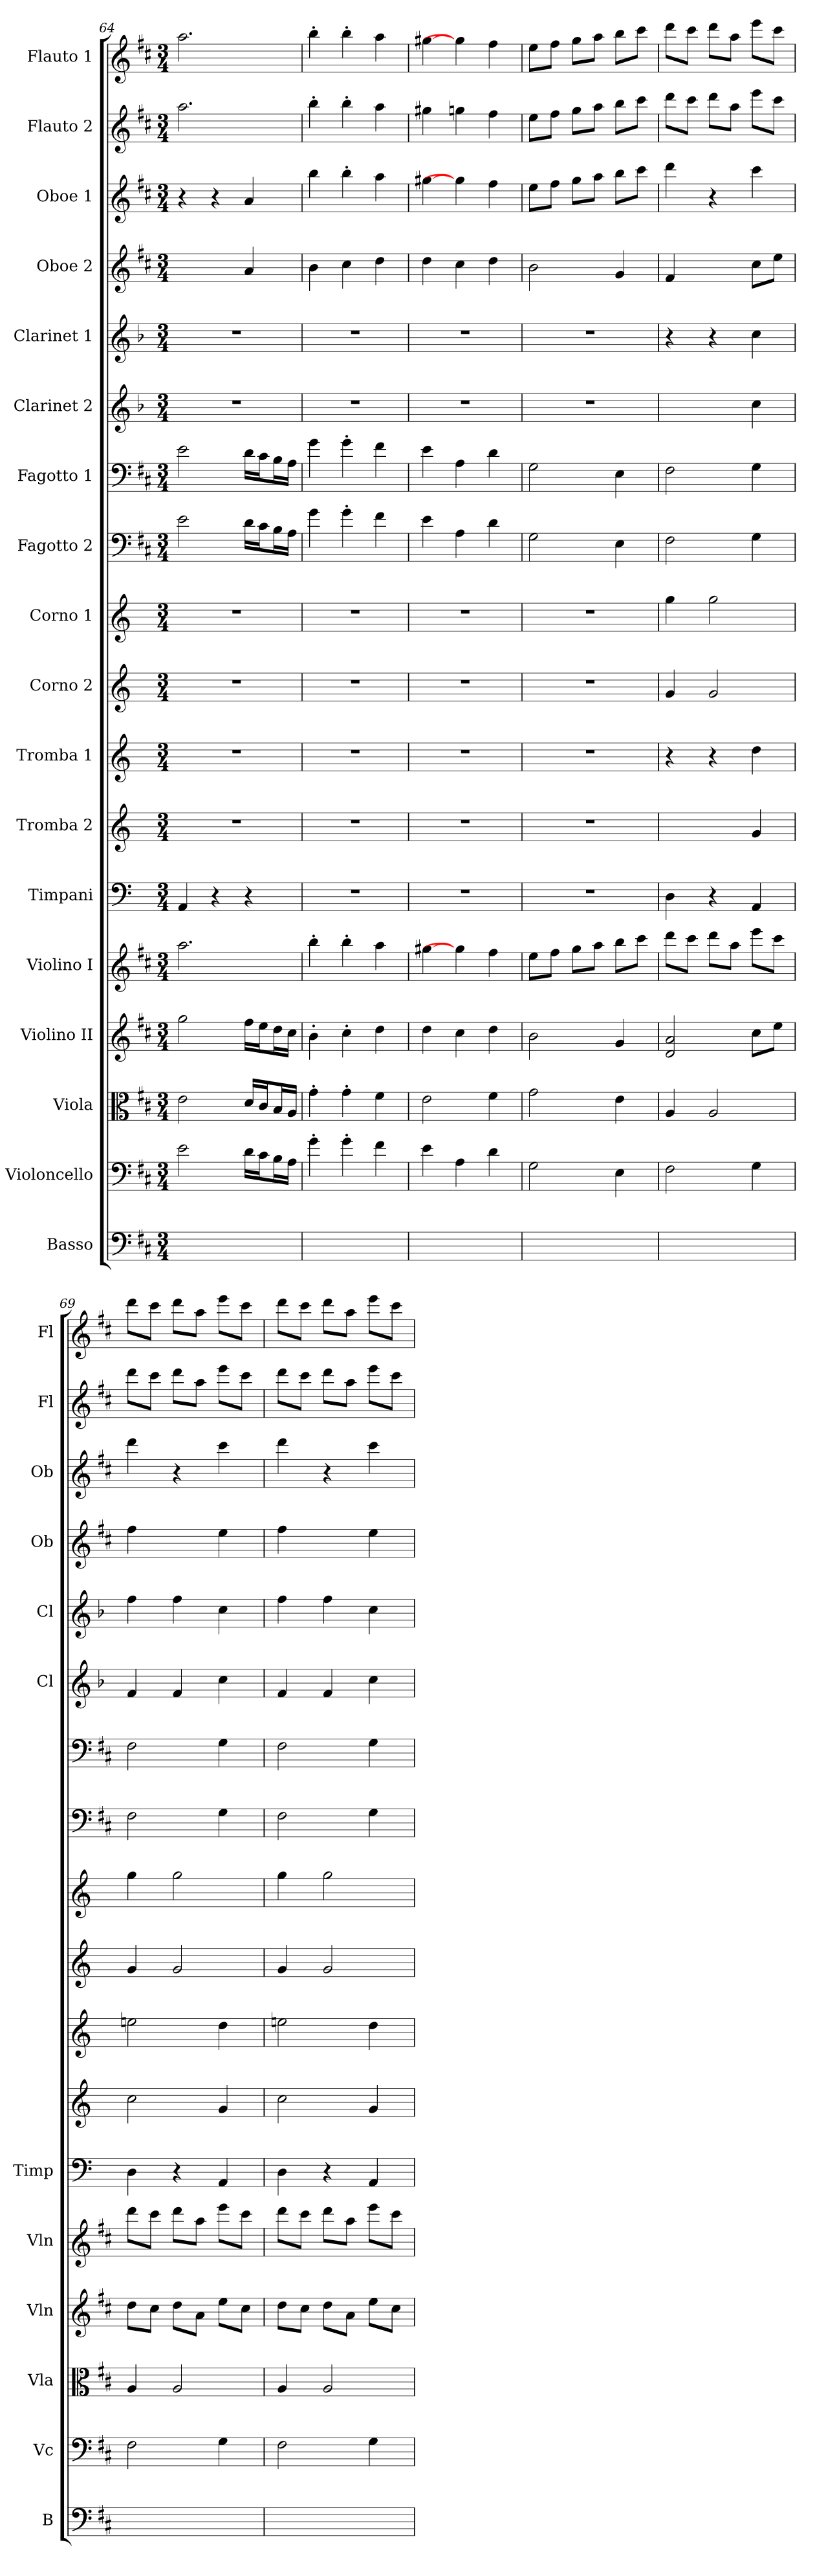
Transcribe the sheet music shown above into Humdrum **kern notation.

**kern	**kern	**kern	**kern	**kern	**kern	**kern	**kern	**kern	**kern	**kern	**kern	**kern	**kern	**kern	**kern	**kern	**kern
*part18	*part17	*part16	*part15	*part14	*part13	*part12	*part11	*part10	*part9	*part8	*part7	*part6	*part5	*part4	*part3	*part2	*part1
*staff18	*staff17	*staff16	*staff15	*staff14	*staff13	*staff12	*staff11	*staff10	*staff9	*staff8	*staff7	*staff6	*staff5	*staff4	*staff3	*staff2	*staff1
*I"Basso	*I"Violoncello	*I"Viola	*I"Violino II	*I"Violino I	*I"Timpani	*I"Tromba 2	*I"Tromba 1	*I"Corno 2	*I"Corno 1	*I"Fagotto 2	*I"Fagotto 1	*I"Clarinet 2	*I"Clarinet 1	*I"Oboe 2	*I"Oboe 1	*I"Flauto 2	*I"Flauto 1
*I'B	*I'Vc	*I'Vla	*I'Vln	*I'Vln	*I'Timp	*	*	*	*	*	*	*I'Cl	*I'Cl	*I'Ob	*I'Ob	*I'Fl	*I'Fl
*clefF4	*clefF4	*clefC3	*clefG2	*clefG2	*clefF4	*clefG2	*clefG2	*clefG2	*clefG2	*clefF4	*clefF4	*clefG2	*clefG2	*clefG2	*clefG2	*clefG2	*clefG2
*ITrd7c12	*	*	*	*	*	*ITrd-1c-2	*ITrd-1c-2	*ITrd6c10	*ITrd6c10	*	*	*ITrd2c3	*ITrd2c3	*	*	*	*
*k[f#c#]	*k[f#c#]	*k[f#c#]	*k[f#c#]	*k[f#c#]	*	*	*	*	*	*k[f#c#]	*k[f#c#]	*k[f#c#]	*k[f#c#]	*k[f#c#]	*k[f#c#]	*k[f#c#]	*k[f#c#]
*M3/4	*M3/4	*M3/4	*M3/4	*M3/4	*M3/4	*M3/4	*M3/4	*M3/4	*M3/4	*M3/4	*M3/4	*M3/4	*M3/4	*M3/4	*M3/4	*M3/4	*M3/4
=64	=64	=64	=64	=64	=64	=64	=64	=64	=64	=64	=64	=64	=64	=64	=64	=64	=64
2.ryy	2e	2e	2gg	2.aa	4AA	2.r	2.r	2.r	2.r	2e	2e	2.r	2.r	4ryy	4r	2.aa	2.aa
.	.	.	.	.	4r	.	.	.	.	.	.	.	.	4ryy	4r	.	.
.	16d\LL	16d/LL	16ff#\LL	.	4r	.	.	.	.	16d\LL	16d\LL	.	.	4a	4a	.	.
.	16c#\J	16c#/J	16ee\J	.	.	.	.	.	.	16c#\J	16c#\J	.	.	.	.	.	.
.	16B\L	16B/L	16dd\L	.	.	.	.	.	.	16B\L	16B\L	.	.	.	.	.	.
.	16A\JJ	16A/JJ	16cc#\JJ	.	.	.	.	.	.	16A\JJ	16A\JJ	.	.	.	.	.	.
=65	=65	=65	=65	=65	=65	=65	=65	=65	=65	=65	=65	=65	=65	=65	=65	=65	=65
2.ryy	4g'	4g'	4b'	4bb'	2.r	2.r	2.r	2.r	2.r	4g	4g	2.r	2.r	4b	4bb	4bb'	4bb'
.	4g'	4g'	4cc#'	4bb'	.	.	.	.	.	4g'	4g'	.	.	4cc#	4bb'	4bb'	4bb'
.	4f#	4f#	4dd	4aa	.	.	.	.	.	4f#	4f#	.	.	4dd	4aa	4aa	4aa
=66	=66	=66	=66	=66	=66	=66	=66	=66	=66	=66	=66	=66	=66	=66	=66	=66	=66
2.ryy	4e	2e	4dd	[4gg#X	2.r	2.r	2.r	2.r	2.r	4e	4e	2.r	2.r	4dd	[4gg#X	4gg#X	[4gg#X
.	4A	.	4cc#	4ggn]	.	.	.	.	.	4A	4A	.	.	4cc#	4ggn]	4ggn	4ggn]
.	4d	4f#	4dd	4ff#	.	.	.	.	.	4d	4d	.	.	4dd	4ff#	4ff#	4ff#
=67	=67	=67	=67	=67	=67	=67	=67	=67	=67	=67	=67	=67	=67	=67	=67	=67	=67
2.ryy	2G	2g	2b	8ee\L	2.r	2.r	2.r	2.r	2.r	2G	2G	2.r	2.r	2b	8ee\L	8ee\L	8ee\L
.	.	.	.	8ff#\J	.	.	.	.	.	.	.	.	.	.	8ff#\J	8ff#\J	8ff#\J
.	.	.	.	8gg\L	.	.	.	.	.	.	.	.	.	.	8gg\L	8gg\L	8gg\L
.	.	.	.	8aa\J	.	.	.	.	.	.	.	.	.	.	8aa\J	8aa\J	8aa\J
.	4E	4e	4g	8bb\L	.	.	.	.	.	4E	4E	.	.	4g	8bb\L	8bb\L	8bb\L
.	.	.	.	8ccc#\J	.	.	.	.	.	.	.	.	.	.	8ccc#\J	8ccc#\J	8ccc#\J
=68	=68	=68	=68	=68	=68	=68	=68	=68	=68	=68	=68	=68	=68	=68	=68	=68	=68
2.ryy	2F#	4A	2d 2a	8ddd\L	4D	4ryy	4r	4A	4a	2F#	2F#	4ryy	4r	4f#	4ddd	8ddd\L	8ddd\L
.	.	.	.	8ccc#\J	.	.	.	.	.	.	.	.	.	.	.	8ccc#\J	8ccc#\J
.	.	2A	.	8ddd\L	4r	4ryy	4r	2A	2a	.	.	4ryy	4r	4ryy	4r	8ddd\L	8ddd\L
.	.	.	.	8aa\J	.	.	.	.	.	.	.	.	.	.	.	8aa\J	8aa\J
.	4G	.	8cc#\L	8eee\L	4AA	4a	4ee	.	.	4G	4G	4a	4a	8cc#\L	4ccc#	8eee\L	8eee\L
.	.	.	8ee\J	8ccc#\J	.	.	.	.	.	.	.	.	.	8ee\J	.	8ccc#\J	8ccc#\J
=69	=69	=69	=69	=69	=69	=69	=69	=69	=69	=69	=69	=69	=69	=69	=69	=69	=69
2.ryy	2F#	4A	8dd\L	8ddd\L	4D	2dd	2ff#X	4A	4a	2F#	2F#	4d	4dd	4ff#	4ddd	8ddd\L	8ddd\L
.	.	.	8cc#\J	8ccc#\J	.	.	.	.	.	.	.	.	.	.	.	8ccc#\J	8ccc#\J
.	.	2A	8dd\L	8ddd\L	4r	.	.	2A	2a	.	.	4d	4dd	4ryy	4r	8ddd\L	8ddd\L
.	.	.	8a\J	8aa\J	.	.	.	.	.	.	.	.	.	.	.	8aa\J	8aa\J
.	4G	.	8ee\L	8eee\L	4AA	4a	4ee	.	.	4G	4G	4a	4a	4ee	4ccc#	8eee\L	8eee\L
.	.	.	8cc#\J	8ccc#\J	.	.	.	.	.	.	.	.	.	.	.	8ccc#\J	8ccc#\J
=70	=70	=70	=70	=70	=70	=70	=70	=70	=70	=70	=70	=70	=70	=70	=70	=70	=70
2.ryy	2F#	4A	8dd\L	8ddd\L	4D	2dd	2ff#X	4A	4a	2F#	2F#	4d	4dd	4ff#	4ddd	8ddd\L	8ddd\L
.	.	.	8cc#\J	8ccc#\J	.	.	.	.	.	.	.	.	.	.	.	8ccc#\J	8ccc#\J
.	.	2A	8dd\L	8ddd\L	4r	.	.	2A	2a	.	.	4d	4dd	4ryy	4r	8ddd\L	8ddd\L
.	.	.	8a\J	8aa\J	.	.	.	.	.	.	.	.	.	.	.	8aa\J	8aa\J
.	4G	.	8ee\L	8eee\L	4AA	4a	4ee	.	.	4G	4G	4a	4a	4ee	4ccc#	8eee\L	8eee\L
.	.	.	8cc#\J	8ccc#\J	.	.	.	.	.	.	.	.	.	.	.	8ccc#\J	8ccc#\J
=	=	=	=	=	=	=	=	=	=	=	=	=	=	=	=	=	=
*-	*-	*-	*-	*-	*-	*-	*-	*-	*-	*-	*-	*-	*-	*-	*-	*-	*-
